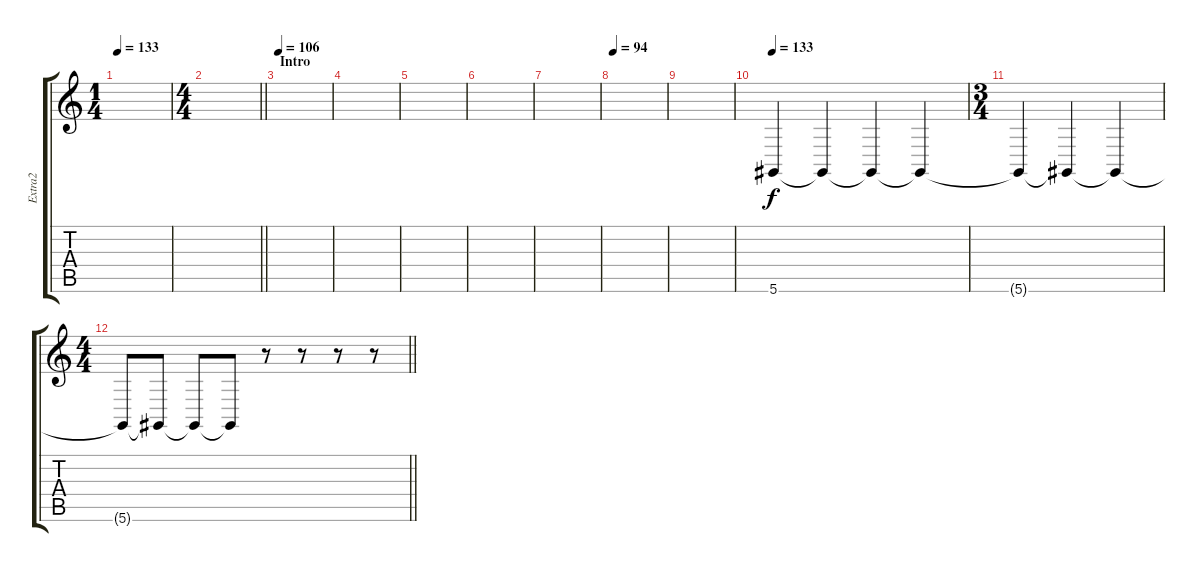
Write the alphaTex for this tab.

\track ("Extra2" "Extra2") {instrument synthstrings1}
\staff {score tabs}
\tuning (Eb4 Bb3 Gb3 Db3 Ab2 Eb2) {hide}
\ts (1 4)
\tempo 133
\clef g2
\ks c
|
\ts (4 4)
\barLineRight lightlight
|
\section ("" "Intro")
\tempo 106
|
|
|
|
|
\tempo 94
|
|
\tempo 133
5.6.4 5.6{t}.4 5.6{t}.4 5.6{t}.4 |
\ts (3 4)
5.6{t}.4 5.6{t}.4 5.6{t}.4 |
\ts (4 4)
\barLineRight lightlight
5.6{t}.8 5.6{t}.8 5.6{t}.8 5.6{t}.8 r.8 r.8 r.8 r.8
